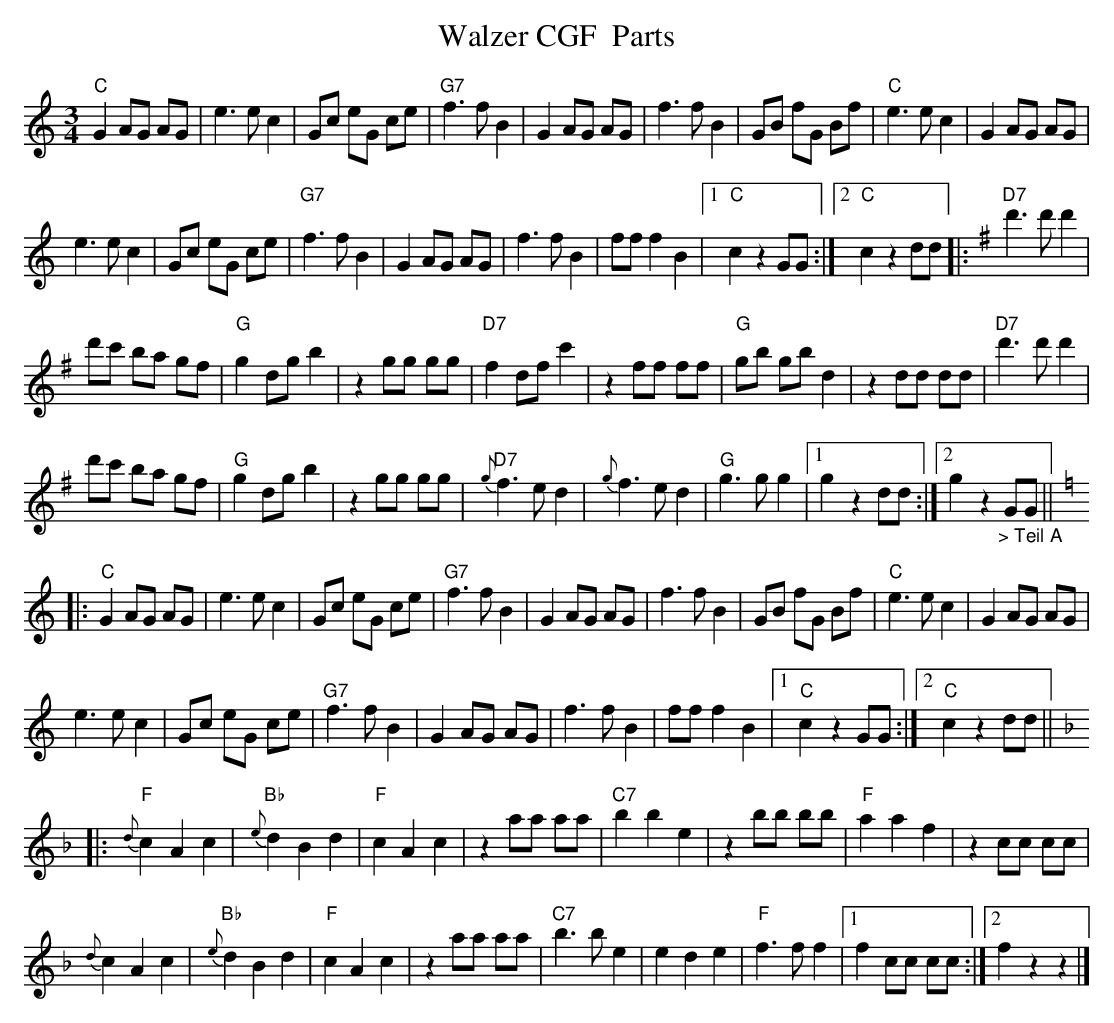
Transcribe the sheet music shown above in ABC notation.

X:1
T: Walzer CGF  Parts
M:3/4
L:1/8
K:C
"C"G2 AG AG | e3e c2 | Gc eG ce | "G7"f3fB2 | G2 AG AG | f3fB2 | GB fG Bf | "C"e3e c2 | G2AG AG |
e3e c2 | Gc eG ce | "G7"f3fB2 | G2 AG AG | f3fB2 | ff f2B2 |1 "C"c2z2GG :|2 "C"c2z2dd |: [K:G] "D7"d'3d'd'2 |
d'c' ba gf | "G"g2dgb2 | z2 gg gg | "D7"f2 df c'2 | z2ff ff | "G"gb gb d2 | z2dd dd | "D7"d'3d'd'2 |
d'c' ba gf | "G"g2dgb2 | z2 gg gg | "D7"{g}f3ed2 | {g}f3ed2 |  "G"g3gg2 |1 g2z2dd :|2g2z2"_> Teil A"GG ||
[K:C]|: "C"G2 AG AG | e3e c2 | Gc eG ce | "G7"f3fB2 | G2 AG AG | f3fB2 | GB fG Bf | "C"e3e c2 | G2AG AG |
e3e c2 | Gc eG ce | "G7"f3fB2 | G2 AG AG | f3fB2 | ff f2B2 |1 "C"c2z2GG :|2 "C"c2z2dd ||
[K:F] |:"F" {d}c2A2c2 | "Bb"{e}d2B2d2 | "F"c2A2c2 | z2aa aa | "C7"b2b2e2 | z2bb bb | "F"a2a2f2 | z2cc cc |
{d}c2A2c2 | "Bb"{e}d2B2d2 | "F"c2A2c2 | z2aa aa | "C7"b3be2 | e2d2e2 | "F"f3ff2 |1 f2cc cc :|2 f2z2z2 |]
